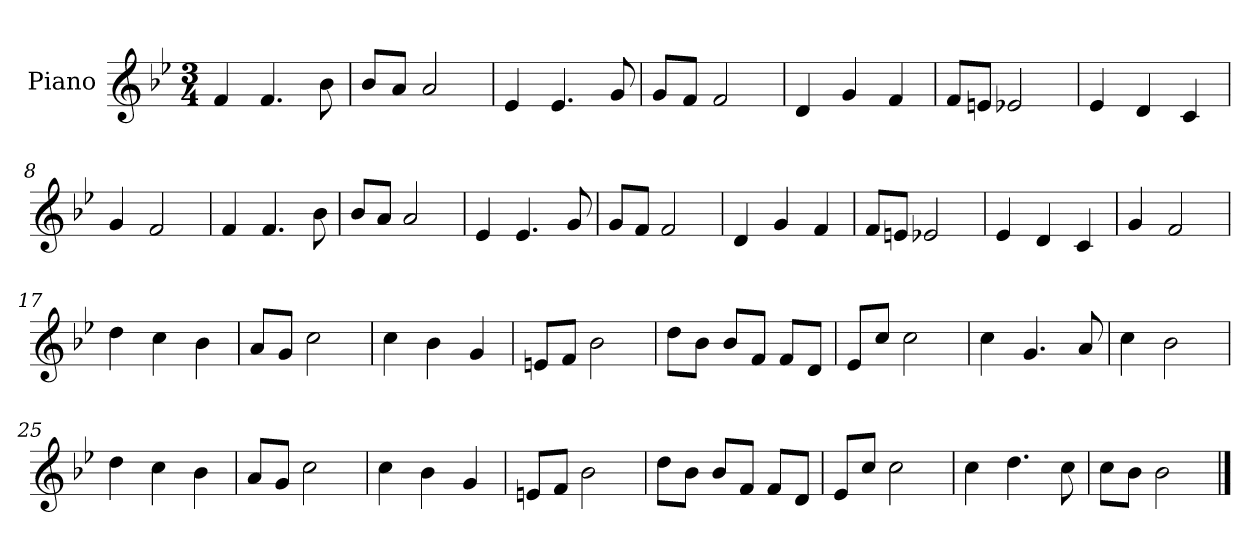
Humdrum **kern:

**kern
*part1
*staff1
*I"Piano
*I'Pno
*clefG2
*k[b-e-]
*B-:
*M3/4
=1
4f/
4.f/
8b-\
=2
8b-/L
8a/J
2a/
=3
4e-/
4.e-/
8g/
=4
8g/L
8f/J
2f/
=5
4d/
4g/
4f/
=6
8f/L
8en/J
2e-X/
=7
4e-/
4d/
4c/
=8
4g/
2f/
=9
4f/
4.f/
8b-\
=10
8b-/L
8a/J
2a/
=11
4e-/
4.e-/
8g/
=12
8g/L
8f/J
2f/
=13
4d/
4g/
4f/
=14
8f/L
8en/J
2e-X/
=15
4e-/
4d/
4c/
=16
4g/
2f/
=17
4dd\
4cc\
4b-\
=18
8a/L
8g/J
2cc\
=19
4cc\
4b-\
4g/
=20
8en/L
8f/J
2b-\
=21
8dd\L
8b-\J
8b-/L
8f/J
8f/L
8d/J
=22
8e-/L
8cc/J
2cc\
=23
4cc\
4.g/
8a/
=24
4cc\
2b-\
=25
4dd\
4cc\
4b-\
=26
8a/L
8g/J
2cc\
=27
4cc\
4b-\
4g/
=28
8en/L
8f/J
2b-\
=29
8dd\L
8b-\J
8b-/L
8f/J
8f/L
8d/J
=30
8e-/L
8cc/J
2cc\
=31
4cc\
4.dd\
8cc\
=32
8cc\L
8b-\J
2b-\
==
*-
